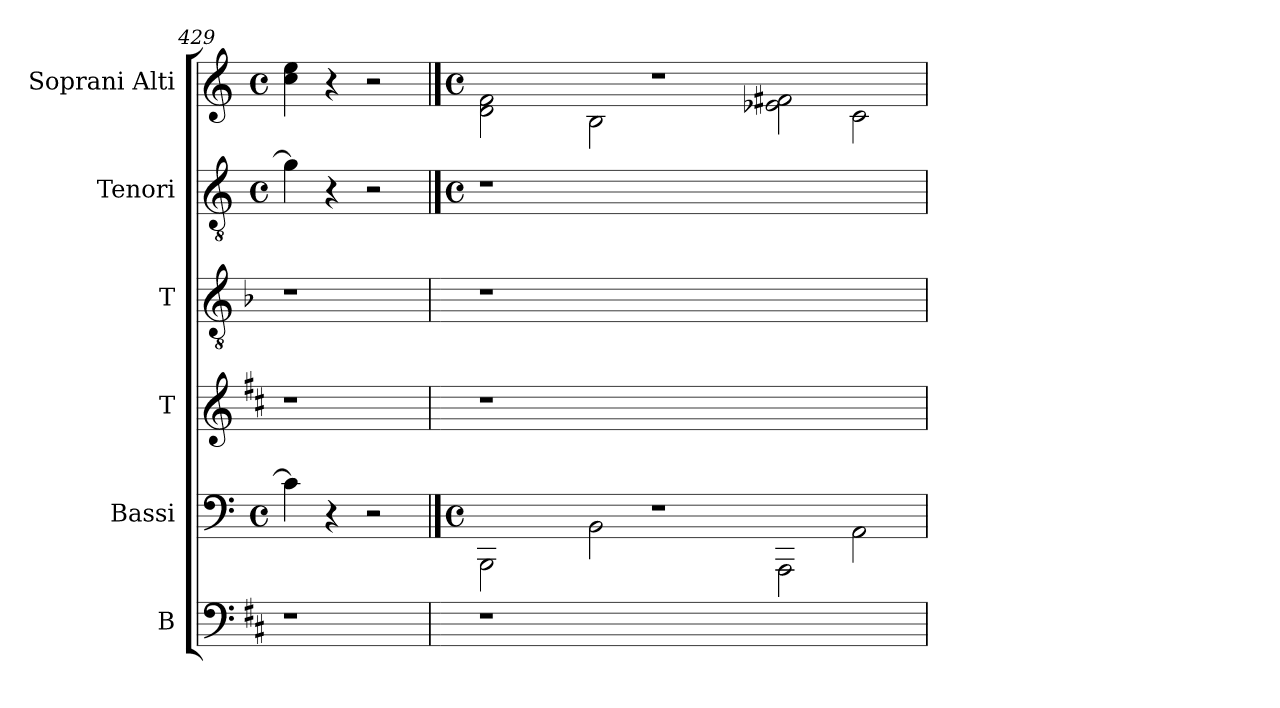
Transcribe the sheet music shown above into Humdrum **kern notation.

**kern	**kern	**kern	**kern	**kern	**kern
*part6	*part5	*part4	*part3	*part2	*part1
*staff6	*staff5	*staff4	*staff3	*staff2	*staff1
*I"B	*I"Bassi	*I"T	*I"T	*I"Tenori	*I"Soprani  Alti
*I'B	*I'B	*I'T	*I'T	*I'T	*I'S  A
*clefF4	*clefF4	*clefG2	*clefGv2	*clefGv2	*clefG2
*k[f#c#]	*k[]	*k[f#c#]	*k[b-]	*k[]	*k[]
*D:	*C:	*D:	*F:	*C:	*C:
*	*M4/4	*	*	*M4/4	*M4/4
*	*met(c)	*	*	*met(c)	*met(c)
=429	=429	=429	=429	=429	=429
1r	4c\]	1r	1r	4g\]	4ee\ 4cc\
.	4r	.	.	4r	4r
.	2r	.	.	2r	2r
!!LO:LB:g=z
=430	==430	=430	=430	==430	==430
*	*M4/4	*	*	*M4/4	*M4/4
*	*met(c)	*	*	*met(c)	*met(c)
!	!	!	!	!LO:N:vis=1	!
*	*	*	*	*	*^
1r	2BBB\	1r	1r	1r	2f\ 2d\	4ryy
.	.	.	.	.	.	8ryy
.	.	.	.	.	.	16ryy
.	.	.	.	.	.	64ryy
.	.	.	.	.	.	1ryy
.	2BB\	.	.	.	2B\	.
0ryy	1r	0ryy	0ryy	0ryy	1r	.
.	.	.	.	.	.	1ryy
.	2AAA\	.	.	.	2e-X\ 2f#X\	.
.	.	.	.	.	.	2ryy
.	2AA\	.	.	.	2c\	.
.	.	.	.	.	.	32.ryy
*	*	*	*	*	*v	*v
=	=	=	=	=	=
*-	*-	*-	*-	*-	*-
